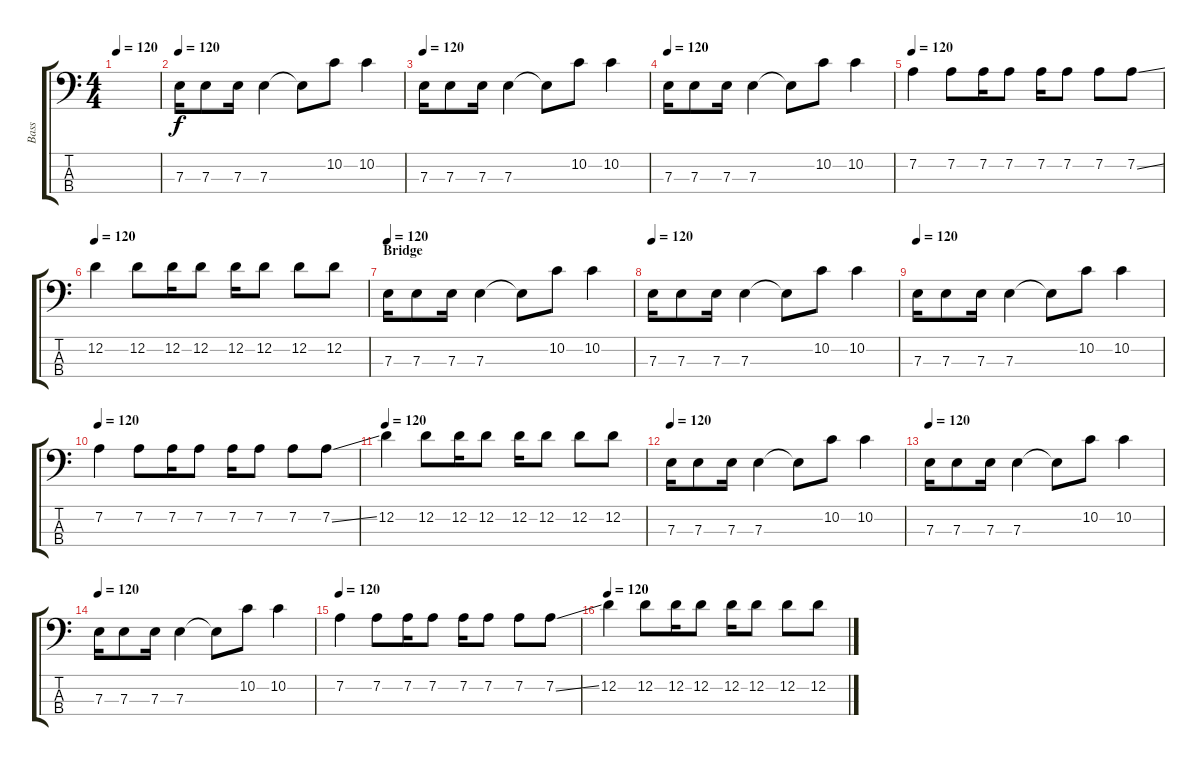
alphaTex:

\track ("Bass" "Bass") {instrument electricbasspick}
\staff {score tabs}
\tuning (G2 D2 A1 E1) {hide}
\ts (4 4)
\tempo 120
\clef f4
\ks c
|
\tempo 120
7.3.16 7.3.8 7.3.16 7.3.4 7.3{t}.8 10.2.8 10.2.4 |
\tempo 120
7.3.16 7.3.8 7.3.16 7.3.4 7.3{t}.8 10.2.8 10.2.4 |
\tempo 120
7.3.16 7.3.8 7.3.16 7.3.4 7.3{t}.8 10.2.8 10.2.4 |
\tempo 120
7.2.4 7.2.8 7.2.16 7.2.8 7.2.16 7.2.8 7.2.8 7.2{ss}.8 |
\tempo 120
12.2.4 12.2.8 12.2.16 12.2.8 12.2.16 12.2.8 12.2.8 12.2.8 |
\section ("" "Bridge")
\tempo 120
7.3.16 7.3.8 7.3.16 7.3.4 7.3{t}.8 10.2.8 10.2.4 |
\tempo 120
7.3.16 7.3.8 7.3.16 7.3.4 7.3{t}.8 10.2.8 10.2.4 |
\tempo 120
7.3.16 7.3.8 7.3.16 7.3.4 7.3{t}.8 10.2.8 10.2.4 |
\tempo 120
7.2.4 7.2.8 7.2.16 7.2.8 7.2.16 7.2.8 7.2.8 7.2{ss}.8 |
\tempo 120
12.2.4 12.2.8 12.2.16 12.2.8 12.2.16 12.2.8 12.2.8 12.2.8 |
\tempo 120
7.3.16 7.3.8 7.3.16 7.3.4 7.3{t}.8 10.2.8 10.2.4 |
\tempo 120
7.3.16 7.3.8 7.3.16 7.3.4 7.3{t}.8 10.2.8 10.2.4 |
\tempo 120
7.3.16 7.3.8 7.3.16 7.3.4 7.3{t}.8 10.2.8 10.2.4 |
\tempo 120
7.2.4 7.2.8 7.2.16 7.2.8 7.2.16 7.2.8 7.2.8 7.2{ss}.8 |
\tempo 120
12.2.4 12.2.8 12.2.16 12.2.8 12.2.16 12.2.8 12.2.8 12.2.8
